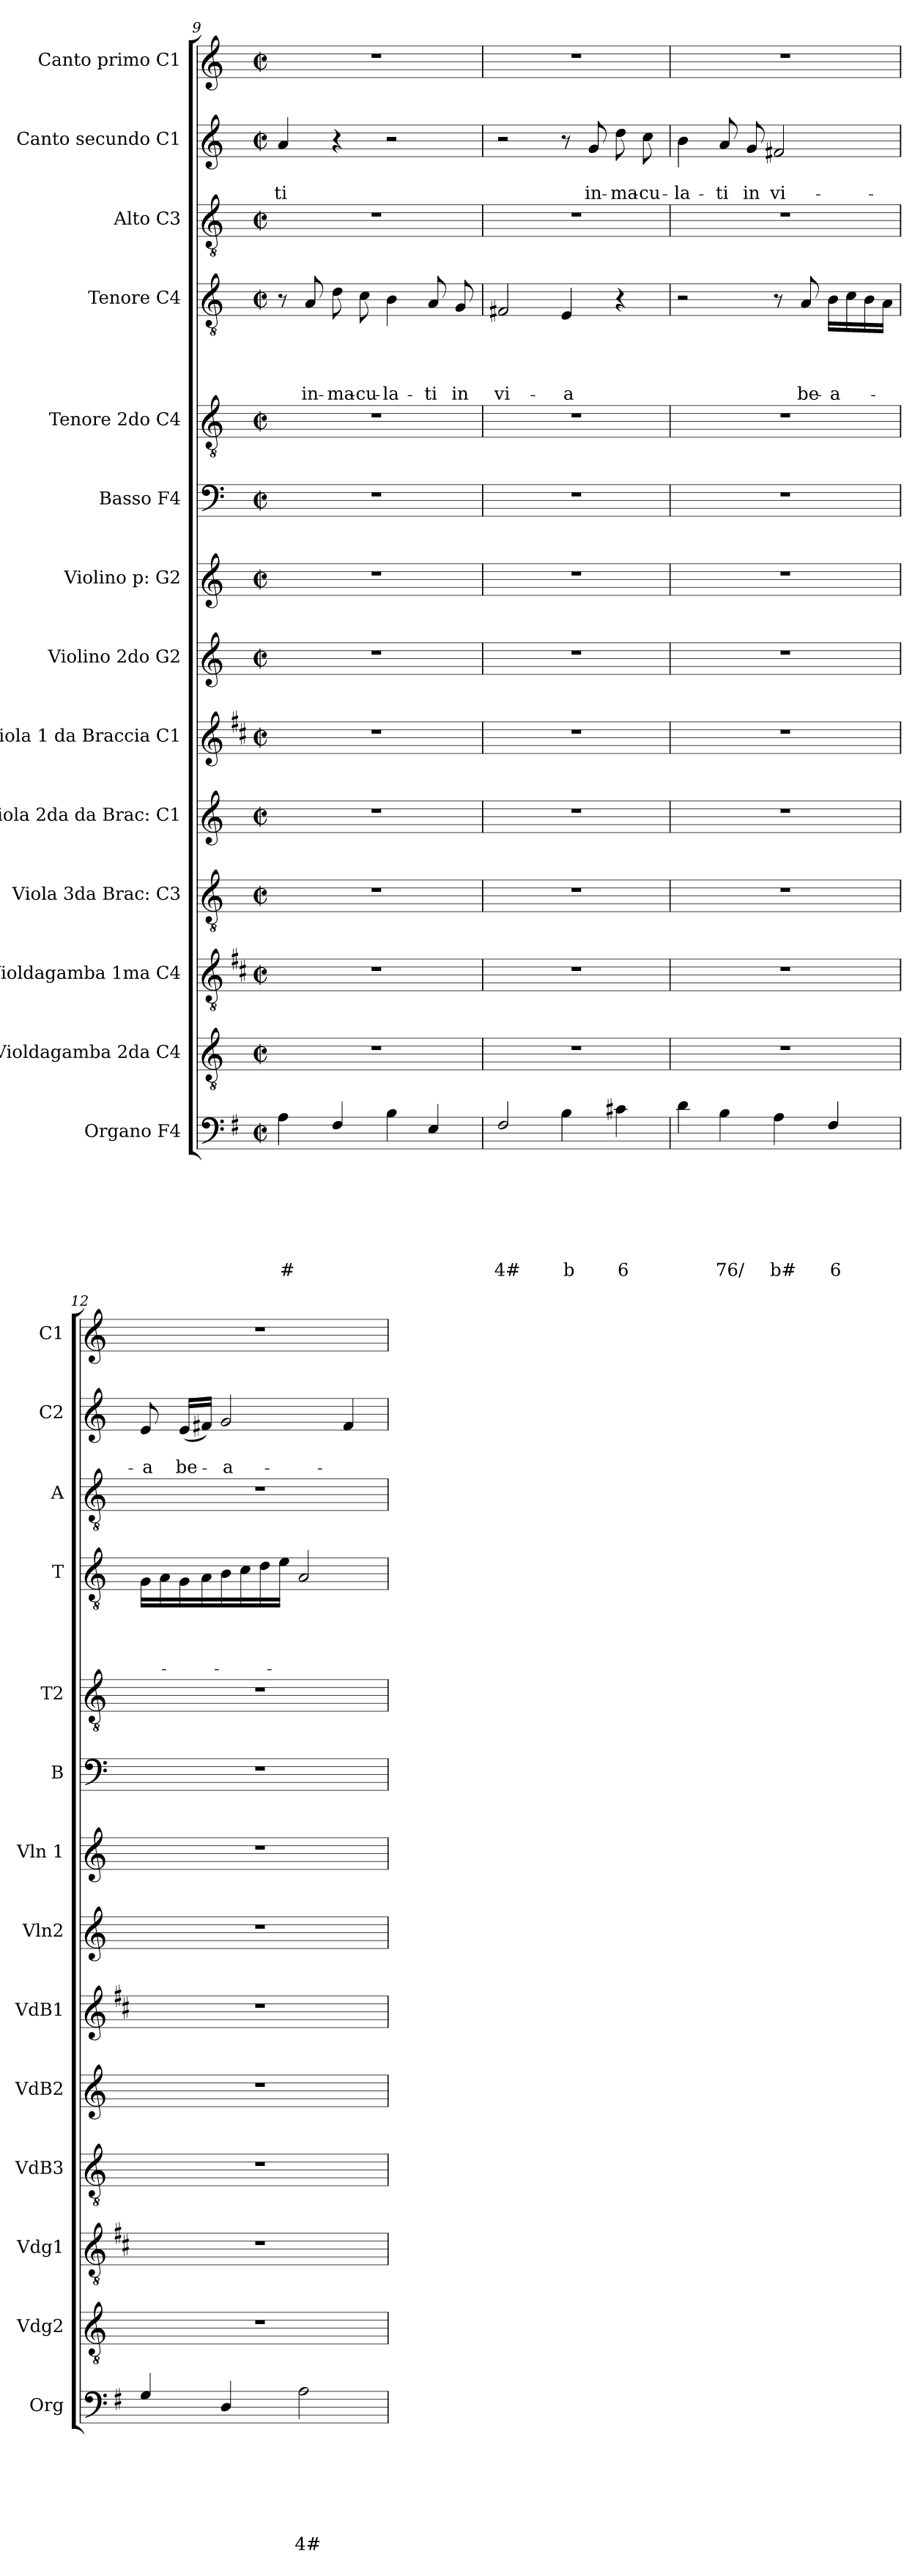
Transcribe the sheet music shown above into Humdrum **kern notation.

**kern	**text	**text	**text	**text	**text	**text	**text	**kern	**kern	**kern	**kern	**kern	**kern	**kern	**kern	**kern	**kern	**text	**text	**text	**text	**kern	**kern	**text	**text	**kern
*part14	*part14	*part14	*part14	*part14	*part14	*part14	*part14	*part13	*part12	*part11	*part10	*part9	*part8	*part7	*part6	*part5	*part4	*part4	*part4	*part4	*part4	*part3	*part2	*part2	*part2	*part1
*staff14	*staff14	*staff14	*staff14	*staff14	*staff14	*staff14	*staff14	*staff13	*staff12	*staff11	*staff10	*staff9	*staff8	*staff7	*staff6	*staff5	*staff4	*staff4	*staff4	*staff4	*staff4	*staff3	*staff2	*staff2	*staff2	*staff1
*I"Organo F4	*	*	*	*	*	*	*	*I"Violdagamba 2da C4	*I"Violdagamba 1ma C4	*I"Viola 3da Brac: C3	*I"Viola 2da da Brac: C1	*I"Viola 1 da Braccia C1	*I"Violino 2do G2	*I"Violino p: G2	*I"Basso F4	*I"Tenore 2do C4	*I"Tenore C4	*	*	*	*	*I"Alto C3	*I"Canto secundo C1	*	*	*I"Canto primo C1
*I'Org	*	*	*	*	*	*	*	*I'Vdg2	*I'Vdg1	*I'VdB3	*I'VdB2	*I'VdB1	*I'Vln2	*I'Vln 1	*I'B	*I'T2	*I'T	*	*	*	*	*I'A	*I'C2	*	*	*I'C1
*clefF4	*	*	*	*	*	*	*	*clefGv2	*clefGv2	*clefGv2	*clefG2	*clefG2	*clefG2	*clefG2	*clefF4	*clefGv2	*clefGv2	*	*	*	*	*clefGv2	*clefG2	*	*	*clefG2
*ITrd4c7	*	*	*	*	*	*	*	*	*ITrd1c2	*	*	*ITrd1c2	*	*	*ITrd8c14	*	*	*	*	*	*	*	*	*	*	*
*k[]	*	*	*	*	*	*	*	*k[]	*k[]	*k[]	*k[]	*k[]	*k[]	*k[]	*k[]	*k[]	*k[]	*	*	*	*	*k[]	*k[]	*	*	*k[]
*C:	*	*	*	*	*	*	*	*C:	*C:	*C:	*C:	*C:	*C:	*C:	*C:	*C:	*C:	*	*	*	*	*C:	*C:	*	*	*C:
*M2/2	*	*	*	*	*	*	*	*M2/2	*M2/2	*M2/2	*M2/2	*M2/2	*M2/2	*M2/2	*M2/2	*M2/2	*M2/2	*	*	*	*	*M2/2	*M2/2	*	*	*M2/2
*met(c|)	*	*	*	*	*	*	*	*met(c|)	*met(c|)	*met(c|)	*met(c|)	*met(c|)	*met(c|)	*met(c|)	*met(c|)	*met(c|)	*met(c|)	*	*	*	*	*met(c|)	*met(c|)	*	*	*met(c|)
=9	=9	=9	=9	=9	=9	=9	=9	=9	=9	=9	=9	=9	=9	=9	=9	=9	=9	=9	=9	=9	=9	=9	=9	=9	=9	=9
!	!	!	!	!	!	!	!LO:LY:b	!	!	!	!	!	!	!	!	!	!	!	!	!	!	!	!	!	!LO:LY:b	!
4D\	.	.	.	.	.	.	#	1r	1r	1r	1r	1r	1r	1r	1r	1r	8r	.	.	.	.	1r	4a/	.	-ti	1r
!	!	!	!	!	!	!	!	!	!	!	!	!	!	!	!	!	!	!	!	!	!LO:LY:b	!	!	!	!	!
.	.	.	.	.	.	.	.	.	.	.	.	.	.	.	.	.	8A/	.	.	.	in-	.	.	.	.	.
!	!	!	!	!	!	!	!	!	!	!	!	!	!	!	!	!	!	!	!	!	!LO:LY:b	!	!	!	!	!
4BB/	.	.	.	.	.	.	.	.	.	.	.	.	.	.	.	.	8d\	.	.	.	-ma-	.	4r	.	.	.
!	!	!	!	!	!	!	!	!	!	!	!	!	!	!	!	!	!	!	!	!	!LO:LY:b	!	!	!	!	!
.	.	.	.	.	.	.	.	.	.	.	.	.	.	.	.	.	8c\	.	.	.	-cu-	.	.	.	.	.
!	!	!	!	!	!	!	!	!	!	!	!	!	!	!	!	!	!	!	!	!	!LO:LY:b	!	!	!	!	!
4E\	.	.	.	.	.	.	.	.	.	.	.	.	.	.	.	.	4B\	.	.	.	-la-	.	2r	.	.	.
!	!	!	!	!	!	!	!	!	!	!	!	!	!	!	!	!	!	!	!	!	!LO:LY:b	!	!	!	!	!
4AA/	.	.	.	.	.	.	.	.	.	.	.	.	.	.	.	.	8A/	.	.	.	-ti	.	.	.	.	.
!	!	!	!	!	!	!	!	!	!	!	!	!	!	!	!	!	!	!	!	!	!LO:LY:b	!	!	!	!	!
.	.	.	.	.	.	.	.	.	.	.	.	.	.	.	.	.	8G/	.	.	.	in	.	.	.	.	.
=10	=10	=10	=10	=10	=10	=10	=10	=10	=10	=10	=10	=10	=10	=10	=10	=10	=10	=10	=10	=10	=10	=10	=10	=10	=10	=10
!	!	!	!	!	!	!	!LO:LY:b	!	!	!	!	!	!	!	!	!	!	!	!	!	!LO:LY:b	!	!	!	!	!
2BB/	.	.	.	.	.	.	4#	1r	1r	1r	1r	1r	1r	1r	1r	1r	2F#X/	.	.	.	vi-	1r	2r	.	.	1r
!	!	!	!	!	!	!	!LO:LY:b	!	!	!	!	!	!	!	!	!	!	!	!	!	!LO:LY:b	!	!	!	!	!
4E\	.	.	.	.	.	.	b	.	.	.	.	.	.	.	.	.	4E/	.	.	.	-a	.	8r	.	.	.
!	!	!	!	!	!	!	!	!	!	!	!	!	!	!	!	!	!	!	!	!	!	!	!	!	!LO:LY:b	!
.	.	.	.	.	.	.	.	.	.	.	.	.	.	.	.	.	.	.	.	.	.	.	8g/	.	in-	.
!	!	!	!	!	!	!	!LO:LY:b	!	!	!	!	!	!	!	!	!	!	!	!	!	!	!	!	!	!LO:LY:b	!
4F#X\	.	.	.	.	.	.	6	.	.	.	.	.	.	.	.	.	4r	.	.	.	.	.	8dd\	.	-ma-	.
!	!	!	!	!	!	!	!	!	!	!	!	!	!	!	!	!	!	!	!	!	!	!	!	!	!LO:LY:b	!
.	.	.	.	.	.	.	.	.	.	.	.	.	.	.	.	.	.	.	.	.	.	.	8cc\	.	-cu-	.
!!LO:PB:g=z
=11	=11	=11	=11	=11	=11	=11	=11	=11	=11	=11	=11	=11	=11	=11	=11	=11	=11	=11	=11	=11	=11	=11	=11	=11	=11	=11
!	!	!	!	!	!	!	!	!	!	!	!	!	!	!	!	!	!	!	!	!	!	!	!	!	!LO:LY:b	!
4G\	.	.	.	.	.	.	.	1r	1r	1r	1r	1r	1r	1r	1r	1r	2r	.	.	.	.	1r	4b\	.	-la-	1r
!	!	!	!	!	!	!	!LO:LY:b	!	!	!	!	!	!	!	!	!	!	!	!	!	!	!	!	!	!LO:LY:b	!
4E\	.	.	.	.	.	.	76/	.	.	.	.	.	.	.	.	.	.	.	.	.	.	.	8a/	.	-ti	.
!	!	!	!	!	!	!	!	!	!	!	!	!	!	!	!	!	!	!	!	!	!	!	!	!	!LO:LY:b	!
.	.	.	.	.	.	.	.	.	.	.	.	.	.	.	.	.	.	.	.	.	.	.	8g/	.	in	.
!	!	!	!	!	!	!	!LO:LY:b	!	!	!	!	!	!	!	!	!	!	!	!	!	!	!	!	!	!LO:LY:b	!
4D\	.	.	.	.	.	.	b#	.	.	.	.	.	.	.	.	.	8r	.	.	.	.	.	2f#X/	.	vi-	.
!	!	!	!	!	!	!	!	!	!	!	!	!	!	!	!	!	!	!	!	!	!LO:LY:b	!	!	!	!	!
.	.	.	.	.	.	.	.	.	.	.	.	.	.	.	.	.	8A/	.	.	.	be-	.	.	.	.	.
!	!	!	!	!	!	!	!LO:LY:b	!	!	!	!	!	!	!	!	!	!	!	!	!	!LO:LY:b	!	!	!	!	!
4BB/	.	.	.	.	.	.	6	.	.	.	.	.	.	.	.	.	16B\LL	.	.	.	-a-	.	.	.	.	.
.	.	.	.	.	.	.	.	.	.	.	.	.	.	.	.	.	16c\	.	.	.	.	.	.	.	.	.
.	.	.	.	.	.	.	.	.	.	.	.	.	.	.	.	.	16B\	.	.	.	.	.	.	.	.	.
.	.	.	.	.	.	.	.	.	.	.	.	.	.	.	.	.	16A\JJ	.	.	.	.	.	.	.	.	.
=12	=12	=12	=12	=12	=12	=12	=12	=12	=12	=12	=12	=12	=12	=12	=12	=12	=12	=12	=12	=12	=12	=12	=12	=12	=12	=12
!	!	!	!	!	!	!	!	!	!	!	!	!	!	!	!	!	!	!	!	!	!	!	!	!	!LO:LY:b	!
4C/	.	.	.	.	.	.	.	1r	1r	1r	1r	1r	1r	1r	1r	1r	16G\LL	.	.	.	.	1r	8e/	.	-a	1r
.	.	.	.	.	.	.	.	.	.	.	.	.	.	.	.	.	16A\	.	.	.	.	.	.	.	.	.
!	!	!	!	!	!	!	!	!	!	!	!	!	!	!	!	!	!	!	!	!	!	!	!	!	!LO:LY:b	!
.	.	.	.	.	.	.	.	.	.	.	.	.	.	.	.	.	16G\	.	.	.	.	.	(<16e/LL	.	be-	.
.	.	.	.	.	.	.	.	.	.	.	.	.	.	.	.	.	16A\	.	.	.	.	.	16f#X/JJ)	.	.	.
!	!	!	!	!	!	!	!	!	!	!	!	!	!	!	!	!	!	!	!	!	!	!	!	!	!LO:LY:b	!
4GG/	.	.	.	.	.	.	.	.	.	.	.	.	.	.	.	.	16B\	.	.	.	.	.	2g/	.	-a-	.
.	.	.	.	.	.	.	.	.	.	.	.	.	.	.	.	.	16c\	.	.	.	.	.	.	.	.	.
.	.	.	.	.	.	.	.	.	.	.	.	.	.	.	.	.	16d\	.	.	.	.	.	.	.	.	.
.	.	.	.	.	.	.	.	.	.	.	.	.	.	.	.	.	16e\JJ	.	.	.	.	.	.	.	.	.
!	!	!	!	!	!	!	!LO:LY:b	!	!	!	!	!	!	!	!	!	!	!	!	!	!	!	!	!	!	!
2D\	.	.	.	.	.	.	4#	.	.	.	.	.	.	.	.	.	2A/	.	.	.	.	.	.	.	.	.
.	.	.	.	.	.	.	.	.	.	.	.	.	.	.	.	.	.	.	.	.	.	.	4f#/	.	.	.
=	=	=	=	=	=	=	=	=	=	=	=	=	=	=	=	=	=	=	=	=	=	=	=	=	=	=
*-	*-	*-	*-	*-	*-	*-	*-	*-	*-	*-	*-	*-	*-	*-	*-	*-	*-	*-	*-	*-	*-	*-	*-	*-	*-	*-
